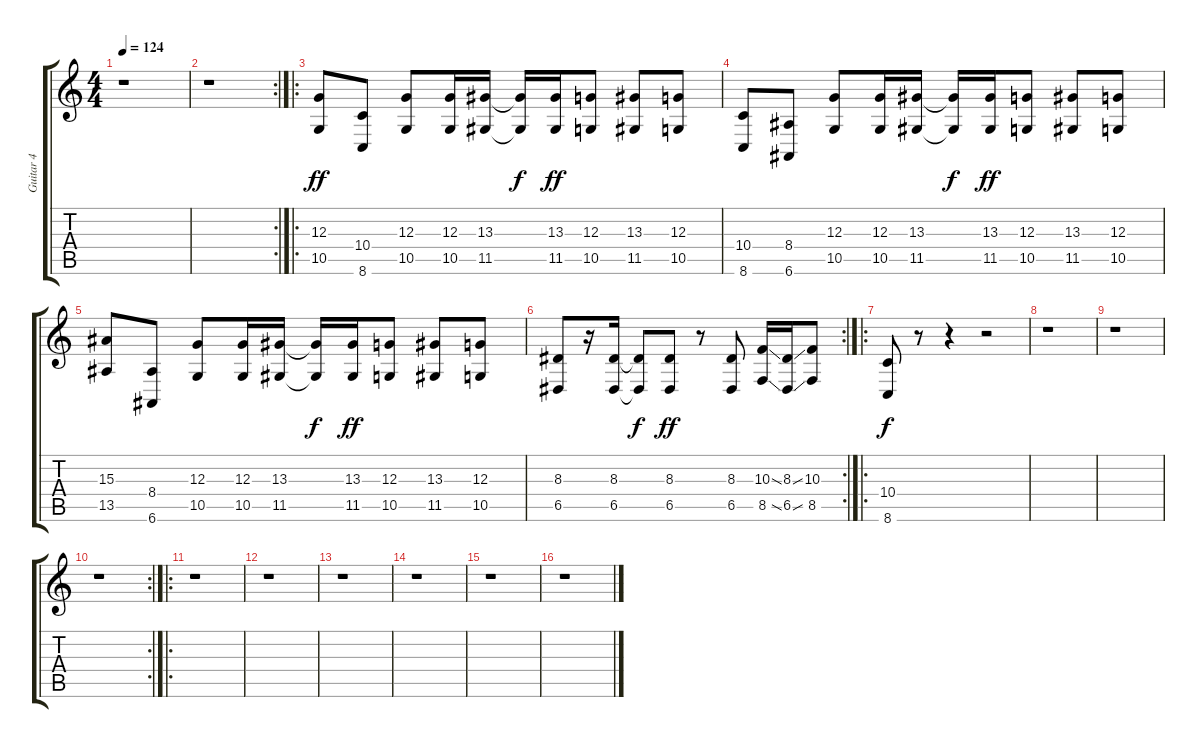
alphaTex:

\track ("Guitar 4" "Guitar 4") {instrument brasssection}
\staff {score tabs}
\tuning (E4 B3 G3 D3 A2 E2) {hide}
\ts (4 4)
\tempo 124
\clef g2
\ks c
r.1{dy ff} |
\rc 2
r.1 |
\ro
(12.3 10.5).8 (10.4 8.6).8 (12.3 10.5).8 (12.3 10.5).16 (13.3 11.5).16 (13.3{t} 11.5{t}).16{dy f} (13.3 11.5).16{dy ff} (12.3 10.5).8 (13.3 11.5).8 (12.3 10.5).8 |
(10.4 8.6).8 (8.4 6.6).8 (12.3 10.5).8 (12.3 10.5).16 (13.3 11.5).16 (13.3{t} 11.5{t}).16{dy f} (13.3 11.5).16{dy ff} (12.3 10.5).8 (13.3 11.5).8 (12.3 10.5).8 |
(15.3 13.5).8 (8.4 6.6).8 (12.3 10.5).8 (12.3 10.5).16 (13.3 11.5).16 (13.3{t} 11.5{t}).16{dy f} (13.3 11.5).16{dy ff} (12.3 10.5).8 (13.3 11.5).8 (12.3 10.5).8 |
\rc 2
(8.3 6.5).8 r.16 (8.3 6.5).16 (8.3{t} 6.5{t}).8{dy f} (8.3 6.5).8{dy ff} r.8 (8.3 6.5).8 (10.3{ss} 8.5{ss}).16 (8.3{ss} 6.5{ss}).16 (10.3 8.5).8 |
\ro
(10.4 8.6).8{dy f} r.8 r.4 r.2 |
r.1 |
r.1 |
\rc 2
r.1 |
\ro
r.1 |
r.1 |
r.1 |
r.1 |
r.1 |
r.1
